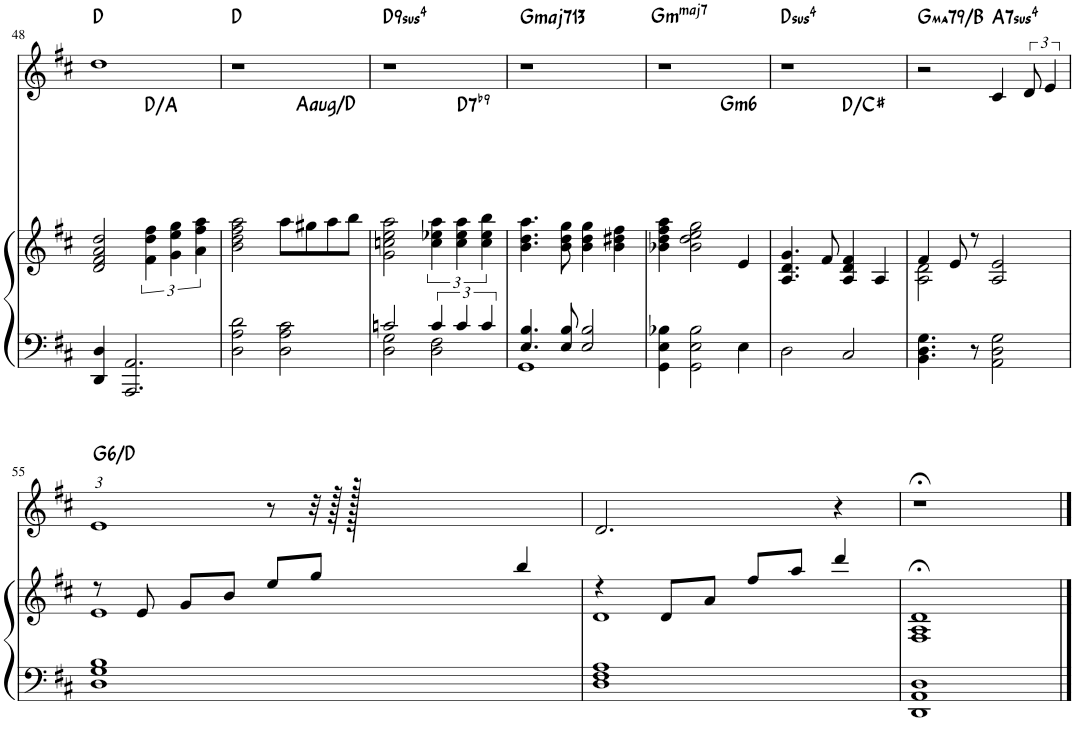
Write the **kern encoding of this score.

**kern	**kern	**harte	**kern	**harte
*part2	*part2	*part2	*part1	*part1
*staff3	*staff2	*	*staff1	*
*I"Piano	*	*	*I"Stimme	*
*I'Pno	*	*	*	*
!!LO:PB:g=z
*clefF4	*clefG2	*	*clefG2	*
*	*	*	*Trd1c2	*
*k[f#c#]	*k[f#c#]	*	*k[f#c#]	*
*D:	*D:	*	*D:	*
*M4/4	*M4/4	*	*M4/4	*
=48	=48	=48	=48	=48
4DD/ 4D/	2d/ 2f#/ 2a/ 2dd/	.	1dd	D:maj
2.AAA/ 2.AA/	.	.	.	.
.	6f#\ 6dd\ 6ff#\	D:maj/5	.	.
.	6g\ 6ee\ 6gg\	.	.	.
.	6a\ 6ff#\ 6aa\	.	.	.
=49	=49	=49	=49	=49
2D\ 2A\ 2d\	2b\ 2dd\ 2ff#\ 2aa\	.	1r	D:maj
2D\ 2A\ 2c#\	8aa\L	.	.	.
!	!	!LO:H:kt=aug	!	!
.	8gg#X\	A:aug/4	.	.
.	8aa\	.	.	.
.	8bb\J	.	.	.
=50	=50	=50	=50	=50
*^	*	*	*	*
!	!	!	!	!	!LO:H:kt=94
2cn/	2D\ 2G\	2g\ 2ccn\ 2ee\ 2aa\	.	1r	D:sus4(7,9)
6c/	2D\ 2F#\	6cc\ 6ee-X\ 6aa\	.	.	.
!	!	!	!LO:H:kt=7	!	!
6c/	.	6cc\ 6ee-\ 6aa\	D:7(b9)	.	.
6c/	.	6cc\ 6ee-\ 6bb\	.	.	.
=51	=51	=51	=51	=51	=51
!	!	!	!	!	!LO:H:kt=maj713
4.E/ 4.B/	1GG	4.b\ 4.dd\ 4.aa\	.	1r	G:maj
8E/ 8B/	.	8b\ 8dd\ 8gg\	.	.	.
2E/ 2B/	.	4b\ 4dd\ 4gg\	.	.	.
.	.	4b\ 4dd#X\ 4ff#\	.	.	.
*v	*v	*	*	*	*
=52	=52	=52	=52	=52
!	!	!	!	!LO:H:kt=mmaj7
4GG\ 4E\ 4B-X\	4b-X\ 4dd\ 4ff#\ 4aa\	.	1r	G:minmaj7
!	!	!LO:H:kt=m6	!	!
2GG\ 2E\ 2B-\	2b-\ 2dd\ 2ee\ 2gg\	G:min6	.	.
4E\	4e/	.	.	.
=53	=53	=53	=53	=53
!	!	!	!	!LO:H:kt=4
2D\	4.A/ 4.d/ 4.g/	.	1r	D:sus4
.	8f#/	.	.	.
2C#/	4A/ 4d/ 4f#/	D:maj/7	.	.
.	4A/	.	.	.
=54	=54	=54	=54	=54
*	*^	*	*	*
!	!	!	!	!	!LO:H:kt=ma79
4.BB\ 4.D\ 4.G\	4f#/	2A\ 2d\	.	2r	G:maj/3
.	8e/	.	.	.	.
8r	8r	.	.	.	.
!	!	!	!	!	!LO:H:kt=74
2AA\ 2D\ 2G\	2A/ 2e/	2ryy	.	4c#/	A:sus4(7)
.	.	.	.	12d/	.
.	.	.	.	6e/	.
!!LO:LB:g=z
=55	=55	=55	=55	=55	=55
!	!	!	!	!	!LO:H:kt=6
1D 1G 1B	8r	1e	.	3%2e	G:maj6/5
.	8e/	.	.	.	.
.	8g/L	.	.	.	.
.	8b/J	.	.	.	.
.	8ee/L	.	.	.	.
.	8gg/J	.	.	.	.
.	.	.	.	8r	.
.	4bb/	.	.	.	.
.	.	.	.	32r	.
.	.	.	.	128r	.
.	.	.	.	512r	.
!	!	!	!	!LO:N:vis=4.	!
.	.	.	.	3ryy	.
8ryy	8ryy	8ryy	.	.	.
32ryy	32ryy	32ryy	.	.	.
128ryy	128ryy	128ryy	.	.	.
512ryy	512ryy	512ryy	.	.	.
=56	=56	=56	=56	=56	=56
1D 1F# 1A	4r	1d	.	2.d/	.
.	8d/L	.	.	.	.
.	8a/J	.	.	.	.
.	8ff#/L	.	.	.	.
.	8aa/J	.	.	.	.
.	4ddd/	.	.	4r	.
*	*v	*v	*	*	*
=57	=57	=57	=57	=57
1DD 1AA 1D	1F#;< 1A;< 1d;<	.	1r;<	.
==	==	==	==	==
*-	*-	*-	*-	*-
